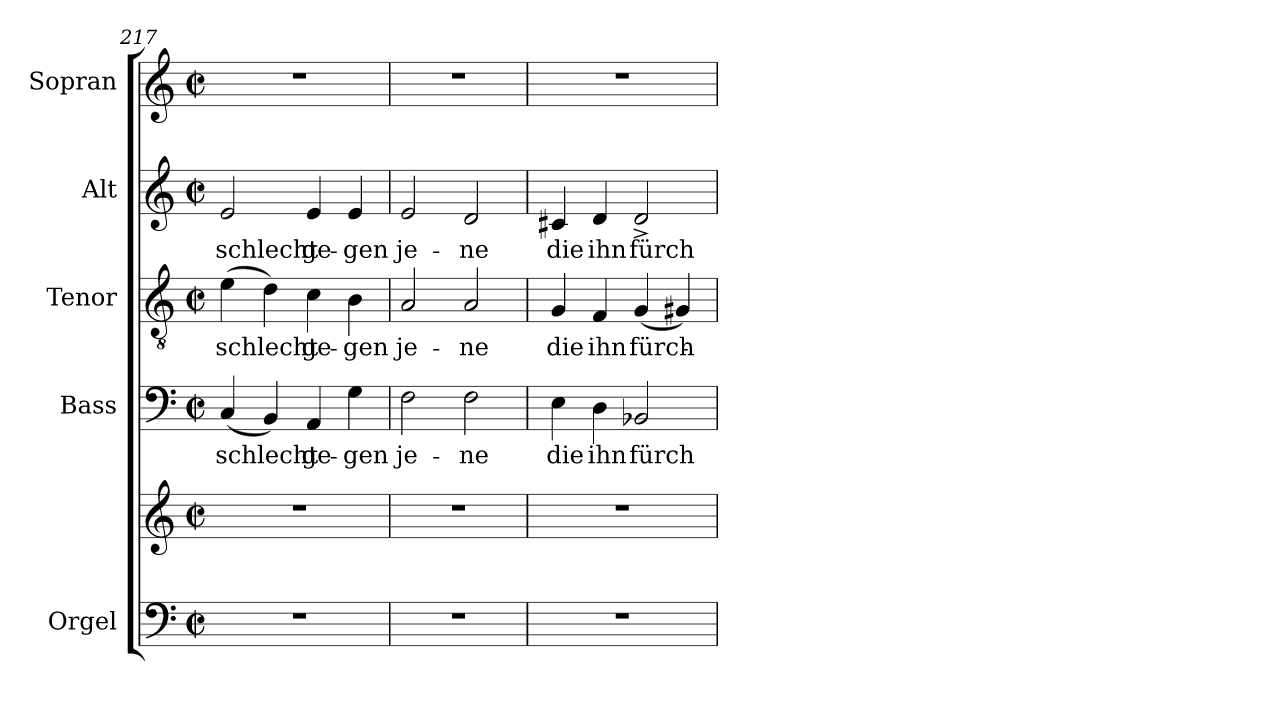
**kern	**kern	**kern	**text	**kern	**text	**kern	**text	**kern
*part5	*part5	*part4	*part4	*part3	*part3	*part2	*part2	*part1
*staff6	*staff5	*staff4	*staff4	*staff3	*staff3	*staff2	*staff2	*staff1
*I"Orgel	*	*I"Bass	*	*I"Tenor	*	*I"Alt	*	*I"Sopran
*I'Org.	*	*I'B	*	*I'T	*	*I'A	*	*I'S
*clefF4	*clefG2	*clefF4	*	*clefGv2	*	*clefG2	*	*clefG2
*k[]	*k[]	*k[]	*	*k[]	*	*k[]	*	*k[]
*C:	*C:	*C:	*	*C:	*	*C:	*	*C:
*M2/2	*M2/2	*M2/2	*	*M2/2	*	*M2/2	*	*M2/2
*met(c|)	*met(c|)	*met(c|)	*	*met(c|)	*	*met(c|)	*	*met(c|)
=217	=217	=217	=217	=217	=217	=217	=217	=217
!	!	!	!LO:LY:b	!	!LO:LY:b	!	!LO:LY:b	!
1r	1r	(<4C/	-schlecht	(>4e\	-schlecht	2e/	-schlecht	1r
.	.	4BB/)	.	4d\)	.	.	.	.
!	!	!	!LO:LY:b	!	!LO:LY:b	!	!LO:LY:b	!
.	.	4AA/	ge-	4c\	ge-	4e/	ge-	.
!	!	!	!LO:LY:b	!	!LO:LY:b	!	!LO:LY:b	!
.	.	4G\	-gen	4B\	-gen	4e/	-gen	.
=218	=218	=218	=218	=218	=218	=218	=218	=218
!	!	!	!LO:LY:b	!	!LO:LY:b	!	!LO:LY:b	!
1r	1r	2F\	je-	2A/	je-	2e/	je-	1r
!	!	!	!LO:LY:b	!	!LO:LY:b	!	!LO:LY:b	!
.	.	2F\	-ne	2A/	-ne	2d/	-ne	.
=219	=219	=219	=219	=219	=219	=219	=219	=219
!	!	!	!LO:LY:b	!	!LO:LY:b	!	!LO:LY:b	!
1r	1r	4E\	die	4G/	die	4c#X/	die	1r
!	!	!	!LO:LY:b	!	!LO:LY:b	!	!LO:LY:b	!
.	.	4D\	ihn	4F/	ihn	4d/	ihn	.
!	!	!	!LO:LY:b	!	!LO:LY:b	!	!LO:LY:b	!
.	.	2BB-X/	fürch-	(<4G/	fürch-	2d^</	fürch-	.
.	.	.	.	4G#X/)	.	.	.	.
=	=	=	=	=	=	=	=	=
*-	*-	*-	*-	*-	*-	*-	*-	*-
